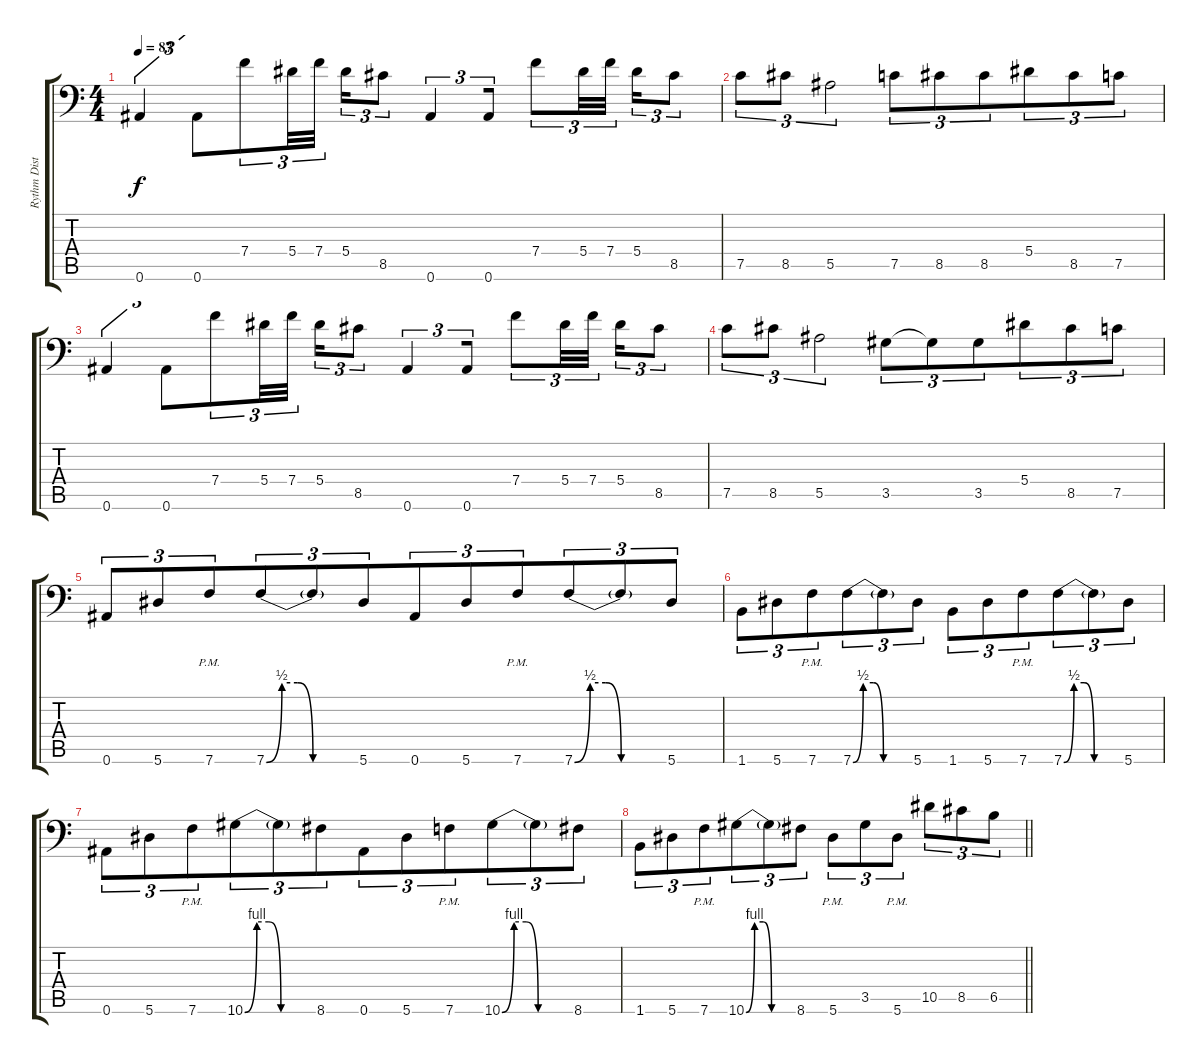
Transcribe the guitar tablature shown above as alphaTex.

\track ("Rythm Dist. Guitar 1" "Rythm Dist") {instrument distortionguitar}
\staff {score tabs}
\tuning (C4 G3 Eb3 Bb2 F2 Bb1) {hide}
\ts (4 4)
\tempo 87
\clef f4
\ks c
0.6.4{tu (3 2) dy f} 0.6.8{tu (3 2) beam merge} 7.4.8{tu (3 2)} 5.4.32{tu (3 2)} 7.4.32{tu (3 2) beam splitsecondary} 5.4.16{tu (3 2)} 8.5.8{tu (3 2)} 0.6.4{tu (3 2) beam merge} 0.6.8{tu (3 2)} 7.4.8{tu (3 2)} 5.4.32{tu (3 2)} 7.4.32{tu (3 2) beam splitsecondary} 5.4.16{tu (3 2) beam merge} 8.5.8{tu (3 2)} |
7.5.8{tu (3 2)} 8.5.8{tu (3 2)} 5.5.2{tu (3 2) beam merge} 7.5.8{tu (3 2) beam merge} 8.5.8{tu (3 2)} 8.5.8{tu (3 2) beam merge} 5.4.8{tu (3 2)} 8.5.8{tu (3 2)} 7.5.8{tu (3 2)} |
0.6.4{tu (3 2)} 0.6.8{tu (3 2) beam merge} 7.4.8{tu (3 2)} 5.4.32{tu (3 2)} 7.4.32{tu (3 2) beam splitsecondary} 5.4.16{tu (3 2)} 8.5.8{tu (3 2)} 0.6.4{tu (3 2) beam merge} 0.6.8{tu (3 2)} 7.4.8{tu (3 2)} 5.4.32{tu (3 2)} 7.4.32{tu (3 2) beam splitsecondary} 5.4.16{tu (3 2) beam merge} 8.5.8{tu (3 2)} |
7.5.8{tu (3 2)} 8.5.8{tu (3 2)} 5.5.2{tu (3 2) beam merge} 3.5.8{tu (3 2) beam merge} 3.5{t}.8{tu (3 2)} 3.5.8{tu (3 2) beam merge} 5.4.8{tu (3 2)} 8.5.8{tu (3 2)} 7.5.8{tu (3 2)} |
0.6.8{tu (3 2)} 5.6.8{tu (3 2)} 7.6{pm}.8{tu (3 2) beam merge} 7.6{be (custom 0 0 10 2 20 2 30 0 60 0)}.8{tu (3 2)} 7.6{t}.8{tu (3 2) beam merge} 5.6.8{tu (3 2) beam merge} 0.6.8{tu (3 2) beam merge} 5.6.8{tu (3 2) beam merge} 7.6{pm}.8{tu (3 2) beam merge} 7.6{be (custom 0 0 10 2 20 2 30 0 60 0)}.8{tu (3 2) beam merge} 7.6{t}.8{tu (3 2) beam merge} 5.6.8{tu (3 2)} |
1.6.8{tu (3 2) beam merge} 5.6.8{tu (3 2) beam merge} 7.6{pm}.8{tu (3 2) beam merge} 7.6{be (custom 0 0 10 2 20 2 30 0 60 0)}.8{tu (3 2) beam merge} 7.6{t}.8{tu (3 2) beam merge} 5.6.8{tu (3 2)} 1.6.8{tu (3 2) beam merge} 5.6.8{tu (3 2) beam merge} 7.6{pm}.8{tu (3 2) beam merge} 7.6{be (custom 0 0 10 2 20 2 30 0 60 0)}.8{tu (3 2)} 7.6{t}.8{tu (3 2)} 5.6.8{tu (3 2)} |
0.6.8{tu (3 2)} 5.6.8{tu (3 2)} 7.6{pm}.8{tu (3 2) beam merge} 10.6{be (custom 0 0 10 4 20 4 30 0 60 0)}.8{tu (3 2)} 10.6{t}.8{tu (3 2) beam merge} 8.6.8{tu (3 2) beam merge} 0.6.8{tu (3 2) beam merge} 5.6.8{tu (3 2) beam merge} 7.6{pm}.8{tu (3 2) beam merge} 10.6{be (custom 0 0 10 4 20 4 30 0 60 0)}.8{tu (3 2) beam merge} 10.6{t}.8{tu (3 2) beam merge} 8.6.8{tu (3 2)} |
\barLineRight lightlight
1.6.8{tu (3 2) beam merge} 5.6.8{tu (3 2) beam merge} 7.6{pm}.8{tu (3 2) beam merge} 10.6{be (custom 0 0 10 4 20 4 30 0 60 0)}.8{tu (3 2) beam merge} 10.6{t}.8{tu (3 2) beam merge} 8.6.8{tu (3 2)} 5.6{pm}.8{tu (3 2) beam merge} 3.5.8{tu (3 2) beam merge} 5.6{pm}.8{tu (3 2)} 10.5.8{tu (3 2)} 8.5.8{tu (3 2) beam merge} 6.5.8{tu (3 2)}
